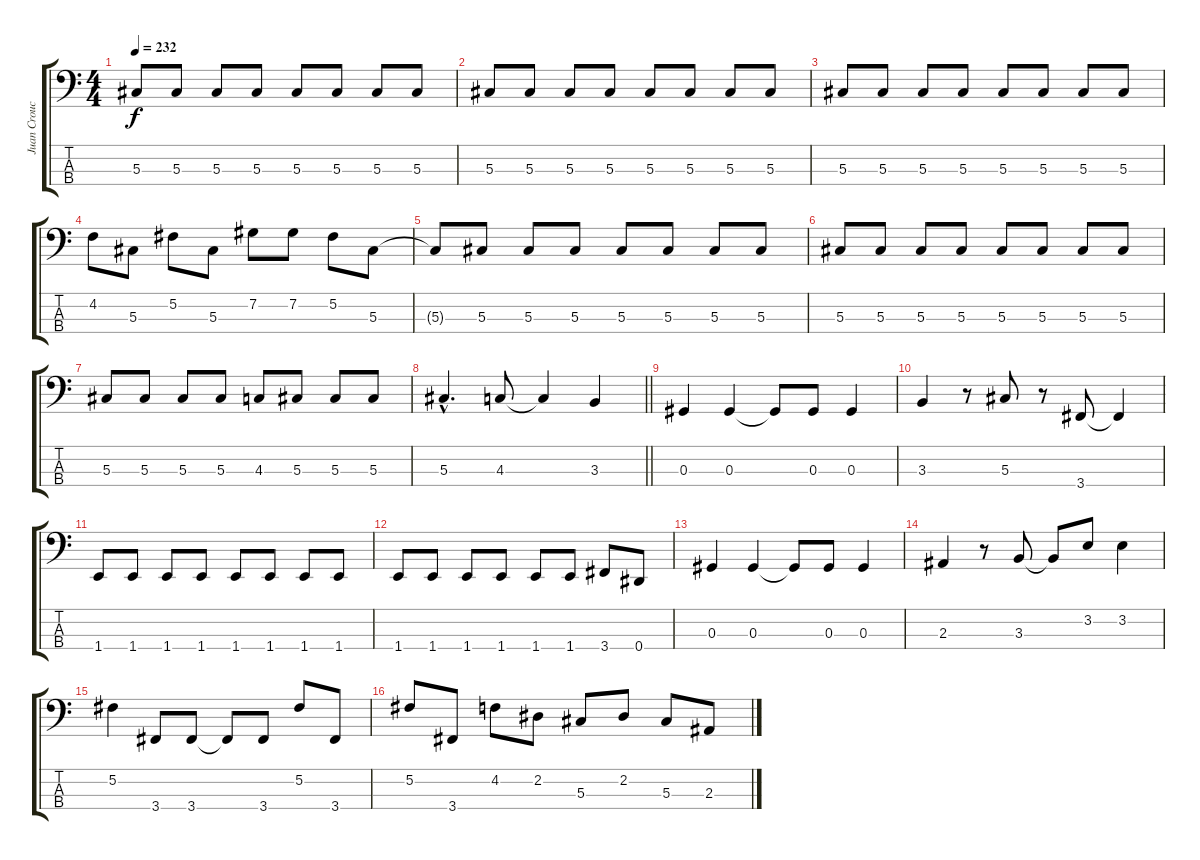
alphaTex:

\track ("Juan Croucier" "Juan Crouc") {instrument electricbassfinger}
\staff {score tabs}
\tuning (Gb2 Db2 Ab1 Eb1) {hide}
\ts (4 4)
\tempo 232
\clef f4
\ks c
5.3{t}.8{dy f} 5.3.8 5.3.8 5.3.8 5.3.8 5.3.8 5.3.8 5.3.8 |
5.3.8 5.3.8 5.3.8 5.3.8 5.3.8 5.3.8 5.3.8 5.3.8 |
5.3.8 5.3.8 5.3.8 5.3.8 5.3.8 5.3.8 5.3.8 5.3.8 |
4.2.8 5.3.8 5.2.8 5.3.8 7.2.8 7.2.8 5.2.8 5.3.8 |
5.3{t}.8 5.3.8 5.3.8 5.3.8 5.3.8 5.3.8 5.3.8 5.3.8 |
5.3.8 5.3.8 5.3.8 5.3.8 5.3.8 5.3.8 5.3.8 5.3.8 |
5.3.8 5.3.8 5.3.8 5.3.8 4.3.8 5.3.8 5.3.8 5.3.8 |
\barLineRight lightlight
5.3{hac}.4{d} 4.3.8 4.3{t}.4 3.3.4 |
0.3.4 0.3.4 0.3{t}.8 0.3.8 0.3.4 |
3.3.4 r.8 5.3.8 r.8 3.4.8 3.4{t}.4 |
1.4.8 1.4.8 1.4.8 1.4.8 1.4.8 1.4.8 1.4.8 1.4.8 |
1.4.8 1.4.8 1.4.8 1.4.8 1.4.8 1.4.8 3.4.8 0.4.8 |
0.3.4 0.3.4 0.3{t}.8 0.3.8 0.3.4 |
2.3.4 r.8 3.3.8 3.3{t}.8 3.2.8 3.2.4 |
5.2.4 3.4.8 3.4.8 3.4{t}.8 3.4.8 5.2.8 3.4.8 |
5.2.8 3.4.8 4.2.8 2.2.8 5.3.8 2.2.8 5.3.8 2.3.8
